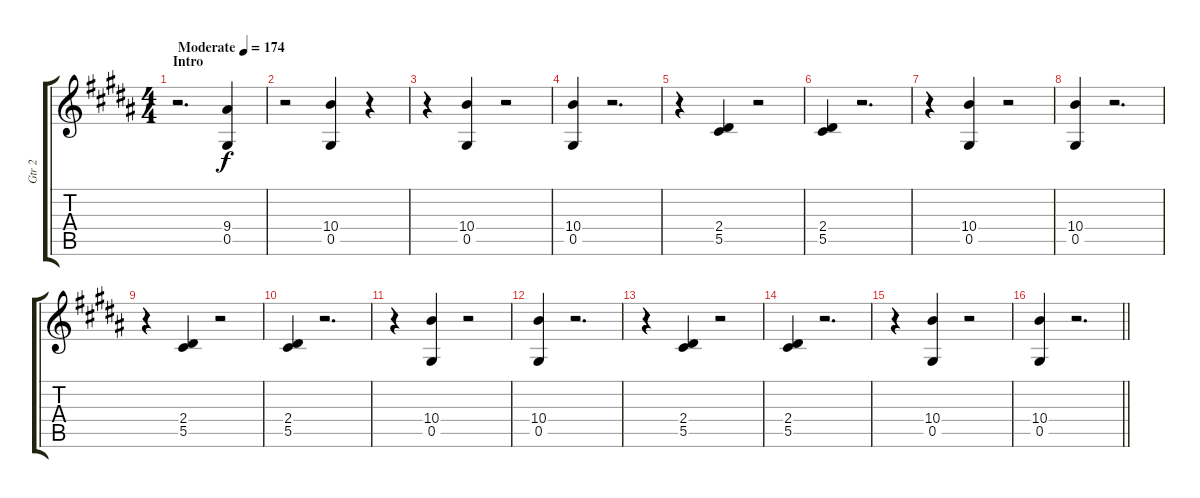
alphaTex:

\track ("Gtr 2" "Gtr 2") {instrument electricguitarjazz}
\staff {score tabs}
\tuning (Eb4 Bb3 Gb3 Db3 Ab2 Db2) {hide}
\ts (4 4)
\section ("" "Intro")
\tempo (174 "Moderate")
\clef g2
\ks g#minor
r.2{d dy f instrument electricguitarjazz} (9.4 0.5).4 |
r.2 (10.4 0.5).4 r.4 |
r.4 (10.4 0.5).4 r.2 |
(10.4 0.5).4 r.2{d} |
r.4 (2.4 5.5).4 r.2 |
(2.4 5.5).4 r.2{d} |
r.4 (10.4 0.5).4 r.2 |
(10.4 0.5).4 r.2{d} |
r.4 (2.4 5.5).4 r.2 |
(2.4 5.5).4 r.2{d} |
r.4 (10.4 0.5).4 r.2 |
(10.4 0.5).4 r.2{d} |
r.4 (2.4 5.5).4 r.2 |
(2.4 5.5).4 r.2{d} |
r.4 (10.4 0.5).4 r.2 |
\barLineRight lightlight
(10.4 0.5).4 r.2{d}
